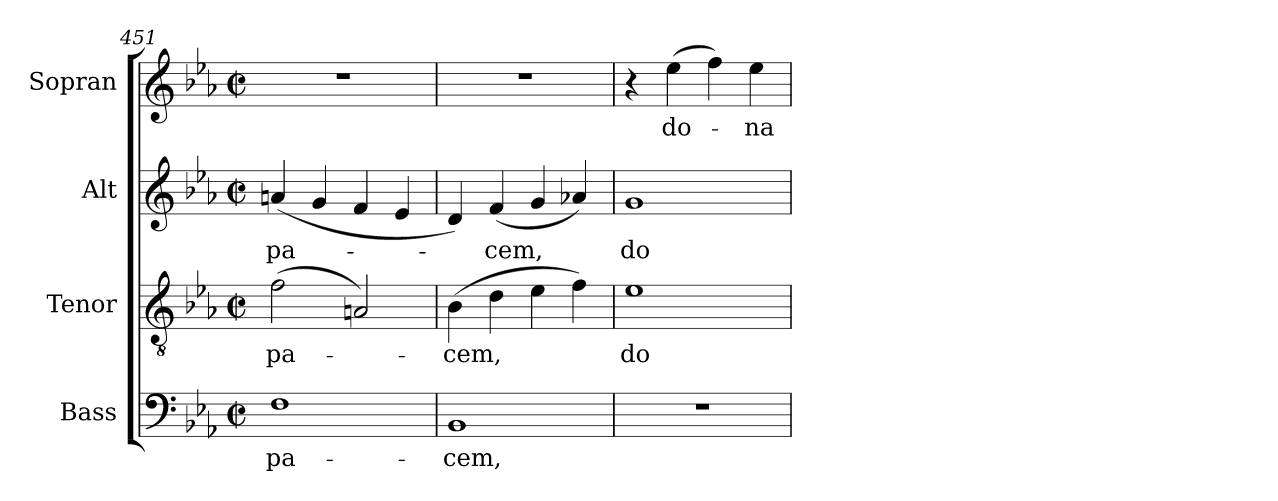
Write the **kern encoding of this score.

**kern	**text	**kern	**text	**kern	**text	**kern	**text
*part4	*part4	*part3	*part3	*part2	*part2	*part1	*part1
*staff4	*staff4	*staff3	*staff3	*staff2	*staff2	*staff1	*staff1
*I"Bass	*	*I"Tenor	*	*I"Alt	*	*I"Sopran	*
*I'B.	*	*I'T.	*	*I'A.	*	*I'S.	*
*clefF4	*	*clefGv2	*	*clefG2	*	*clefG2	*
*k[b-e-a-]	*	*k[b-e-a-]	*	*k[b-e-a-]	*	*k[b-e-a-]	*
*E-:	*	*E-:	*	*E-:	*	*E-:	*
*M2/2	*	*M2/2	*	*M2/2	*	*M2/2	*
*met(c|)	*	*met(c|)	*	*met(c|)	*	*met(c|)	*
=451	=451	=451	=451	=451	=451	=451	=451
!	!LO:LY:b	!	!LO:LY:b	!	!LO:LY:b	!	!
1F	pa-	(>2f\	pa-	(<4an/	pa-	1r	.
.	.	.	.	4g/	.	.	.
.	.	2An/)	.	4f/	.	.	.
.	.	.	.	4e-/	.	.	.
=452	=452	=452	=452	=452	=452	=452	=452
!	!LO:LY:b	!	!LO:LY:b	!	!	!	!
1BB-	-cem,	(>4B-\	-cem,	4d/)	.	1r	.
!	!	!	!	!	!LO:LY:b	!	!
.	.	4d\	.	(<4f/	-cem,	.	.
.	.	4e-\	.	4g/	.	.	.
.	.	4f\)	.	4a-X/)	.	.	.
=453	=453	=453	=453	=453	=453	=453	=453
!	!	!	!LO:LY:b	!	!LO:LY:b	!	!
1r	.	1e-	do-	1g	do-	4r	.
!	!	!	!	!	!	!	!LO:LY:b
.	.	.	.	.	.	(>4ee-\	do-
.	.	.	.	.	.	4ff\)	.
!	!	!	!	!	!	!	!LO:LY:b
.	.	.	.	.	.	4ee-\	-na
=	=	=	=	=	=	=	=
*-	*-	*-	*-	*-	*-	*-	*-
